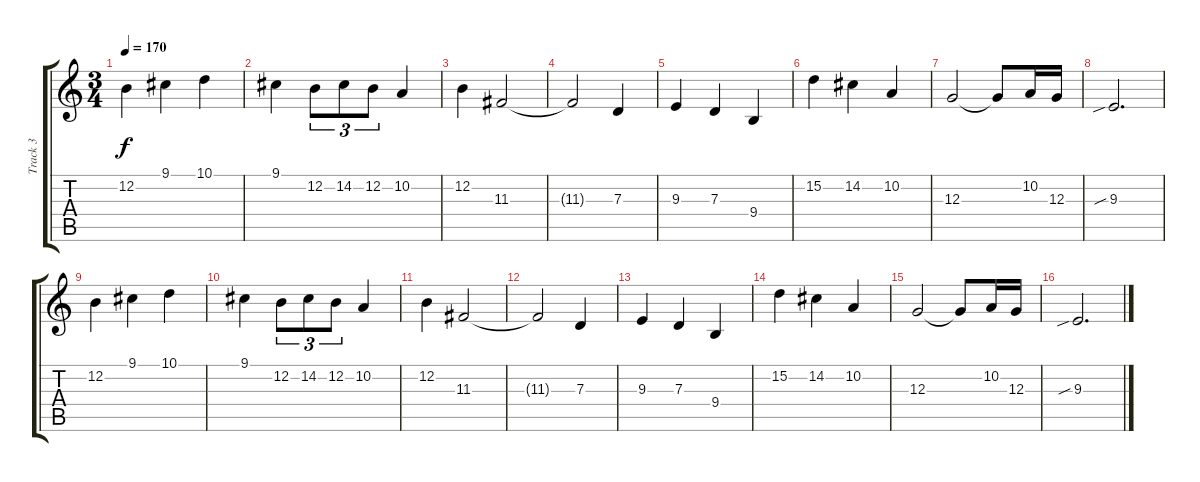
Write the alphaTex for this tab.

\track ("Track 3" "Track 3") {instrument flute}
\staff {score tabs}
\tuning (E4 B3 G3 D3 A2 E2) {hide}
\ts (3 4)
\tempo 170
\clef g2
\ks c
12.2.4{dy f} 9.1.4 10.1.4 |
9.1.4 12.2.8{tu (3 2)} 14.2.8{tu (3 2)} 12.2.8{tu (3 2)} 10.2.4 |
12.2.4 11.3.2 |
11.3{t}.2 7.3.4 |
9.3.4 7.3.4 9.4.4 |
15.2.4 14.2.4 10.2.4 |
12.3.2 12.3{t}.8 10.2.16 12.3.16 |
9.3{sib}.2{d} |
12.2.4 9.1.4 10.1.4 |
9.1.4 12.2.8{tu (3 2)} 14.2.8{tu (3 2)} 12.2.8{tu (3 2)} 10.2.4 |
12.2.4 11.3.2 |
11.3{t}.2 7.3.4 |
9.3.4 7.3.4 9.4.4 |
15.2.4 14.2.4 10.2.4 |
12.3.2 12.3{t}.8 10.2.16 12.3.16 |
9.3{sib}.2{d}
